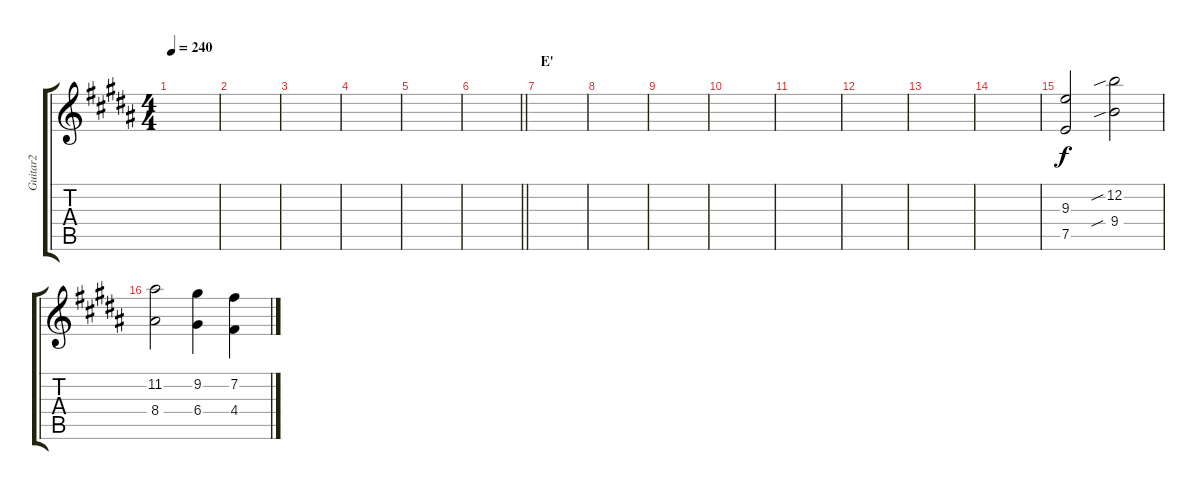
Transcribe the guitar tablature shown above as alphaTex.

\track ("Guitar2" "Guitar2") {instrument distortionguitar}
\staff {score tabs}
\tuning (E4 B3 G3 D3 A2 E2) {hide}
\ts (4 4)
\tempo 240
\clef g2
\ks b
|
|
|
|
|
\barLineRight lightlight
|
\section ("" "E'")
|
|
|
|
|
|
|
|
(9.3 7.5).2 (12.2{sib} 9.4{sib}).2 |
(11.2 8.4).2 (9.2 6.4).4 (7.2 4.4).4
